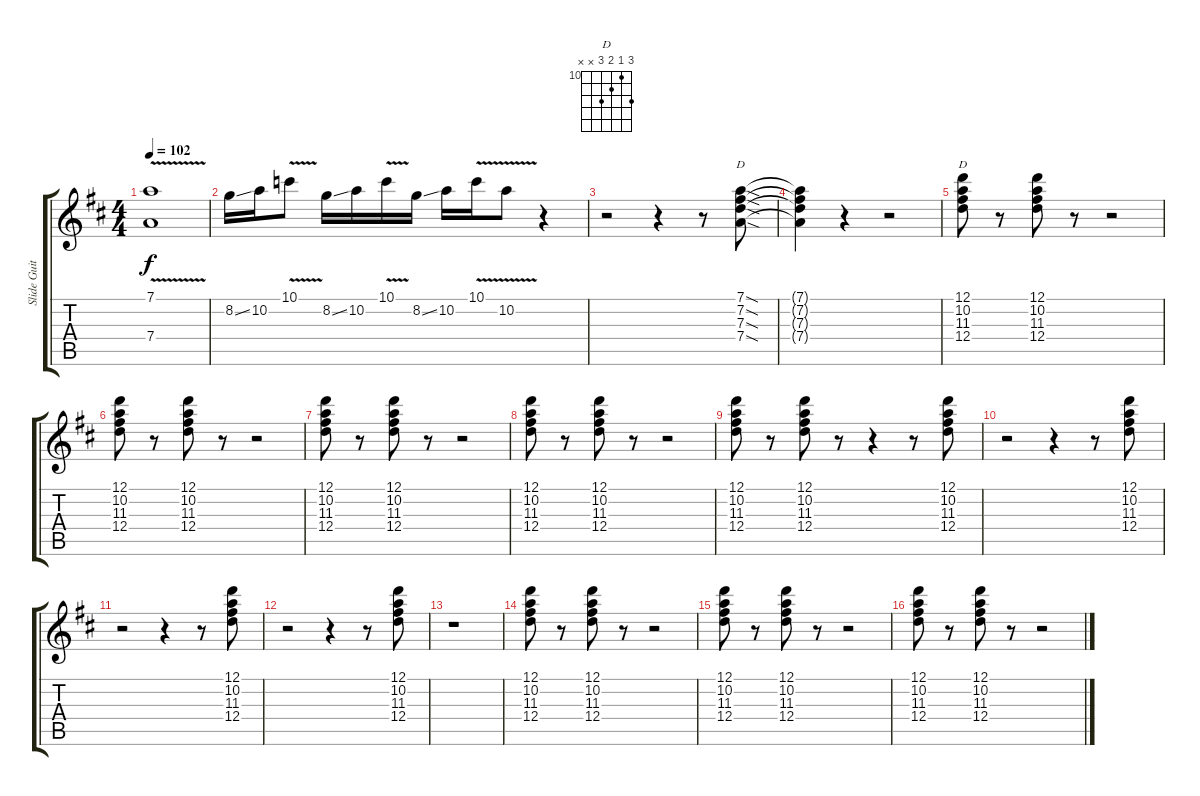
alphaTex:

\track ("Slide Guitar" "Slide Guit") {instrument overdrivenguitar}
\staff {score tabs}
\tuning (D4 B3 G3 D3 G2 D2) {hide}
\chord ("D" 7 7 7 7 x x) {firstfret 7 barre 7}
\chord ("D" 12 10 11 12 x x) {firstfret 10}
\ts (4 4)
\tempo 102
\clef g2
\ks d
(7.1{v} 7.4{v}).1{dy f} |
8.2{ss}.16 10.2.16 10.1{v}.8 8.2{ss}.16 10.2.16 10.1{v}.16 8.2{ss}.16 10.2.16 10.1{v}.16 10.2{v}.8 r.4 |
r.2 r.4 r.8 (7.1{sod} 7.2{sod} 7.3{sod} 7.4{sod}).8{ch "D"} |
(7.1{t} 7.2{t} 7.3{t} 7.4{t}).4 r.4 r.2 |
(12.1 10.2 11.3 12.4).8{ch "D" volume 13} r.8 (12.1 10.2 11.3 12.4).8 r.8 r.2 |
(12.1 10.2 11.3 12.4).8 r.8 (12.1 10.2 11.3 12.4).8 r.8 r.2 |
(12.1 10.2 11.3 12.4).8 r.8 (12.1 10.2 11.3 12.4).8 r.8 r.2 |
(12.1 10.2 11.3 12.4).8 r.8 (12.1 10.2 11.3 12.4).8 r.8 r.2 |
(12.1 10.2 11.3 12.4).8 r.8 (12.1 10.2 11.3 12.4).8 r.8 r.4 r.8 (12.1 10.2 11.3 12.4).8 |
r.2 r.4 r.8 (12.1 10.2 11.3 12.4).8 |
r.2 r.4 r.8 (12.1 10.2 11.3 12.4).8 |
r.2 r.4 r.8 (12.1 10.2 11.3 12.4).8 |
r.1 |
(12.1 10.2 11.3 12.4).8 r.8 (12.1 10.2 11.3 12.4).8 r.8 r.2 |
(12.1 10.2 11.3 12.4).8 r.8 (12.1 10.2 11.3 12.4).8 r.8 r.2 |
(12.1 10.2 11.3 12.4).8 r.8 (12.1 10.2 11.3 12.4).8 r.8 r.2
